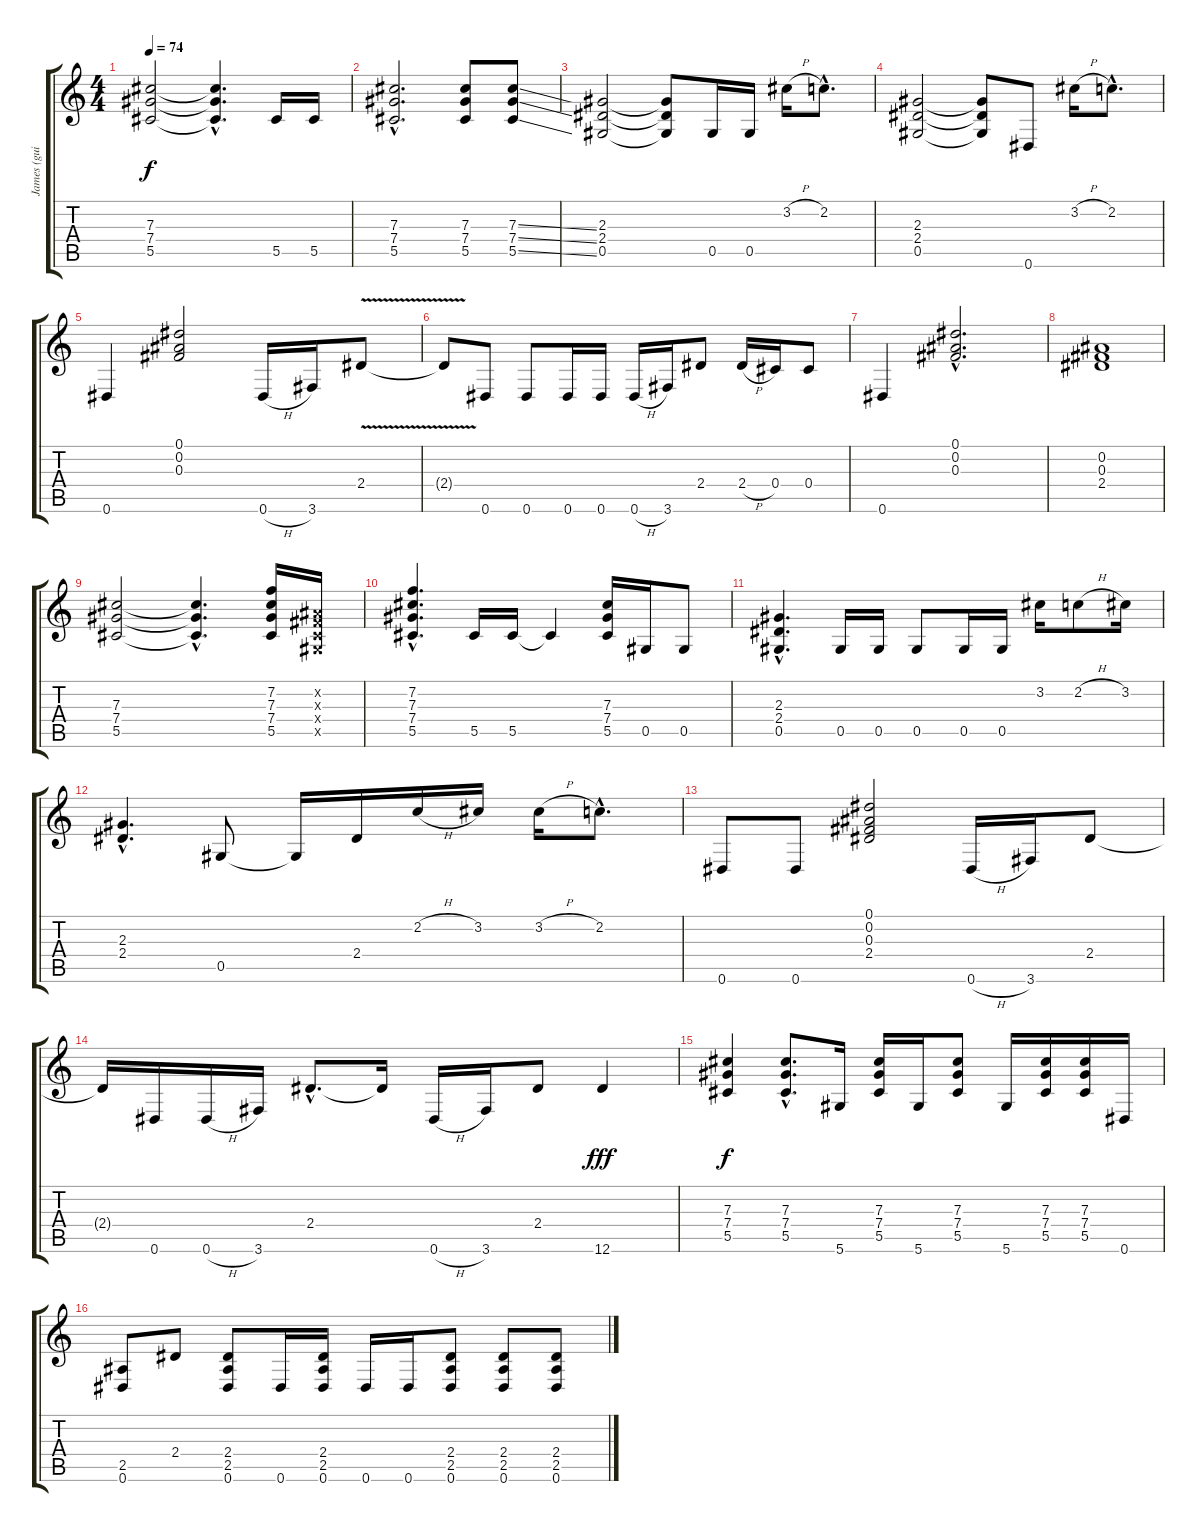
\track ("James (guitar)" "James (gui") {instrument overdrivenguitar}
\staff {score tabs}
\tuning (Eb4 Bb3 Gb3 Db3 Ab2 Eb2) {hide}
\ts (4 4)
\tempo 74
\clef g2
\ks c
(7.3 7.4 5.5).2{dy f} (7.3{hac t} 7.4{hac t} 5.5{hac t}).4{d} 5.5.16 5.5.16 |
(7.3{hac} 7.4{hac} 5.5{hac}).2{d} (7.3 7.4 5.5).8 (7.3{ss} 7.4{ss} 5.5{ss}).8 |
(2.3 2.4 0.5).2 (2.3{t} 2.4{t} 0.5{t}).8 0.5.16 0.5.16 3.2{h}.16 2.2{hac}.8{d} |
(2.3 2.4 0.5).2 (2.3{t} 2.4{t} 0.5{t}).8 0.6.8 3.2{h}.16 2.2{hac}.8{d} |
0.6.4 (0.1 0.2 0.3).2 0.6{h}.16 3.6.16 2.4{v}.8 |
2.4{v t}.8 0.6.8 0.6.8 0.6.16 0.6.16 0.6{h}.16 3.6.16 2.4.8 2.4{h}.16 0.4.16 0.4.8 |
0.6.4 (0.1{hac} 0.2{hac} 0.3{hac}).2{d} |
(0.2 0.3 2.4).1 |
(7.3 7.4 5.5).2 (7.3{hac t} 7.4{hac t} 5.5{hac t}).4{d} (7.2 7.3 7.4 5.5).16 (0.2{x} 0.3{x} 0.4{x} 0.5{x}).16 |
(7.2{hac} 7.3{hac} 7.4{hac} 5.5{hac}).4{d} 5.5.16 5.5.16 5.5{t}.4 (7.3 7.4 5.5).16 0.5.16 0.5.8 |
(2.3{hac} 2.4{hac} 0.5{hac}).4{d} 0.5.16 0.5.16 0.5.8 0.5.16 0.5.16 3.2.16 2.2{h}.8 3.2.16 |
(2.3{hac} 2.4{hac}).4{d} 0.5.8 0.5{t}.16 2.4.16 2.2{h}.16 3.2.16 3.2{h}.16 2.2{hac}.8{d} |
0.6.8 0.6.8 (0.1 0.2 0.3 2.4).2 0.6{h}.16 3.6.16 2.4.8 |
2.4{t}.16 0.6.16 0.6{h}.16 3.6.16 2.4{hac}.8{d} 2.4{t}.16 0.6{h}.16 3.6.16 2.4.8 12.6.4{dy fff} |
(7.3 7.4 5.5).4{dy f} (7.3{hac} 7.4{hac} 5.5{hac}).8{d} 5.6.16 (7.3 7.4 5.5).16 5.6.16 (7.3 7.4 5.5).8 5.6.16 (7.3 7.4 5.5).16 (7.3 7.4 5.5).16 0.6.16 |
(2.5 0.6).8 2.4.8 (2.4 2.5 0.6).8 0.6.16 (2.4 2.5 0.6).16 0.6.16 0.6.16 (2.4 2.5 0.6).8 (2.4 2.5 0.6).8 (2.4 2.5 0.6).8
